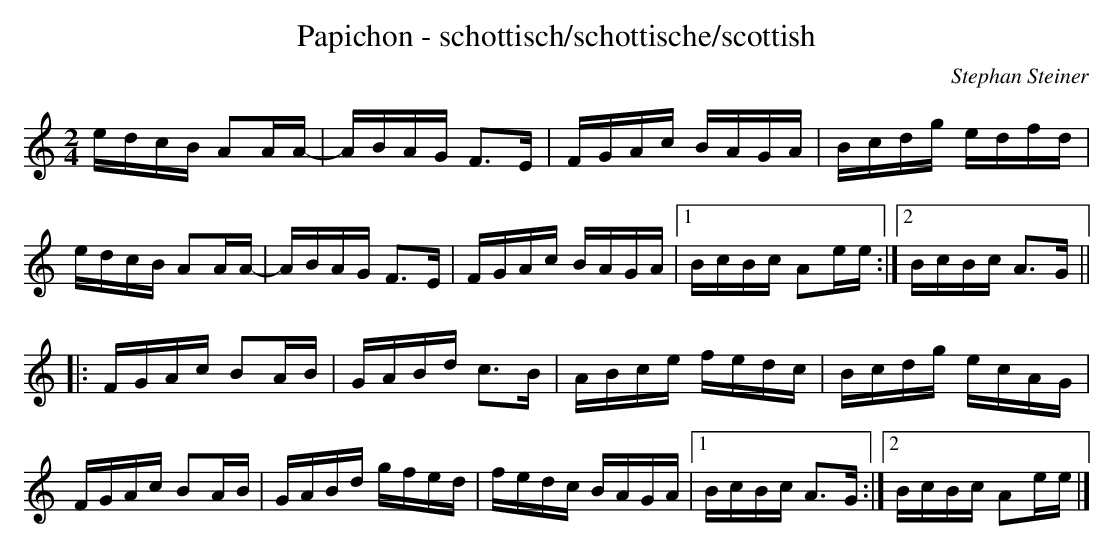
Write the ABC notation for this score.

X:1
T:Papichon - schottisch/schottische/scottish
C:Stephan Steiner
M:2/4
L:1/16
K:Am
edcB A2AA-|ABAG F3E|FGAc BAGA|Bcdg edfd|
edcB A2AA-|ABAG F3E|FGAc BAGA|1BcBc A2ee:|2BcBc A3G||
|:FGAc B2AB|GABd c3B|ABce fedc|Bcdg ecAG|
FGAc B2AB|GABd gfed|fedc BAGA|1BcBc A3G:|2BcBc A2ee|]
